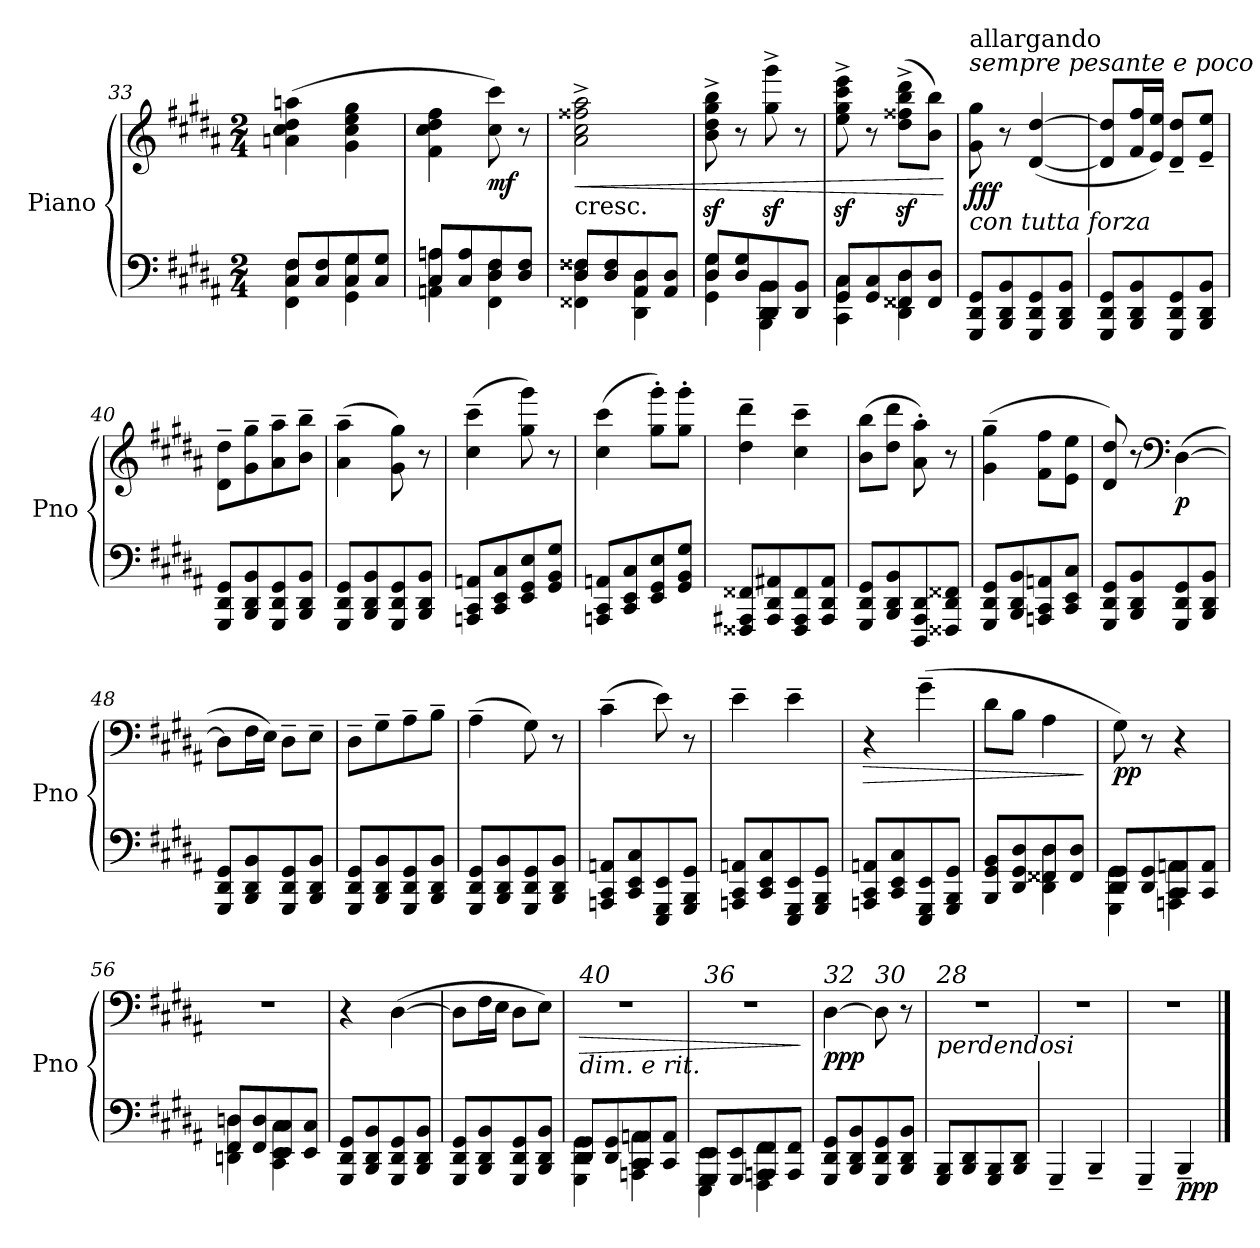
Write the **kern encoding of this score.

**kern	**kern	**dynam
*part1	*part1	*part1
*staff2	*staff1	*staff1/2
*I"Piano	*	*
*I'Pno	*	*
*clefF4	*clefG2	*
*k[f#c#g#d#a#]	*k[f#c#g#d#a#]	*
*M2/4	*M2/4	*
=33	=33	=33
*^	*	*
8C#/ 8F#/L	4FF#\ 4C#\ 4F#\	(4an\ 4cc#\ 4dd#\ 4aan\	.
8C#/ 8F#/	.	.	.
8C#/ 8G#/	4GG#\ 4C#\ 4G#\	4g#\ 4cc#\ 4ee\ 4gg#\	.
8C#/ 8G#/J	.	.	.
=34	=34	=34	=34
8C#/ 8An/L	4AAn\ 4C#\ 4A\	4f#\ 4cc#\ 4dd#\ 4ff#\	.
8C#/ 8A/	.	.	.
!	!	!	!LO:DY:b
8D#/ 8F#/	4FF#\ 4D#\ 4F#\	8cc#\ 8ccc#\)	mf
8D#/ 8F#/J	.	8r	.
=35	=35	=35	=35
!	!	!LO:TX:b:t=cresc.	!
!	!	!	!LO:HP:b
8D#/ 8F##X/L	4FF##X\ 4D#\ 4F##\	2a#\^ 2cc#\^ 2ff##X\^ 2aa#\^	<
8D#/ 8F##/	.	.	.
8AA#/ 8D#/	4DD#\ 4AA#\ 4D#\	.	.
8AA#/ 8D#/J	.	.	.
=36	=36	=36	=36
8D#/ 8G#/L	4GG#\ 4D#\ 4G#\	8b\z<^ 8dd#\z<^ 8gg#\z<^ 8bb\z<^	.
8D#/ 8G#/	.	8r	.
8DD#/ 8BB/	4BBB\ 4DD#\ 4BB\	8gg#\z<^ 8ggg#\z<^	.
8DD#/ 8BB/J	.	8r	.
=37	=37	=37	=37
8GG#/ 8C#/L	4CC#\ 4GG#\ 4C#\	8ee\z<^ 8gg#\z<^ 8ccc#\z<^ 8eee\z<^	.
8GG#/ 8C#/	.	8r	.
8FF##X/ 8D#/	4DD#\ 4FF##\ 4D#\	(8dd#\z<^ 8ff##X\z<^ 8bb\z<^ 8ddd#\z<^L	.
8FF##/ 8D#/J	.	8b\ 8bb\J)	.
*v	*v	*	*
.	.	[
=38	=38	=38
!	!LO:TX:b:i:t=con tutta forza	!
!	!LO:TX:a:i:t=sempre pesante e poco	!
!	!LO:TX:a:t=allargando	!
!	!	!LO:DY:b
8GGG#/ 8DD#/ 8GG#/L	8g#\ 8gg#\	fff
8BBB/ 8DD#/ 8BB/	8r	.
8GGG#/ 8DD#/ 8GG#/	([4d#/ [4dd#/	.
8BBB/ 8DD#/ 8BB/J	.	.
=39	=39	=39
8GGG#/ 8DD#/ 8GG#/L	8d#/] 8dd#/]L	.
8BBB/ 8DD#/ 8BB/	16f#/ 16ff#/L	.
.	16e/ 16ee/JJ)	.
8GGG#/ 8DD#/ 8GG#/	8d#/~ 8dd#/~L	.
8BBB/ 8DD#/ 8BB/J	8e/~ 8ee/~J	.
!!LO:PB:g=z
=40	=40	=40
8GGG#/ 8DD#/ 8GG#/L	8d#\~ 8dd#\~L	.
8BBB/ 8DD#/ 8BB/	8g#\~ 8gg#\~	.
8GGG#/ 8DD#/ 8GG#/	8a#\~ 8aa#\~	.
8BBB/ 8DD#/ 8BB/J	8b\~ 8bb\~J	.
=41	=41	=41
8GGG#/ 8DD#/ 8GG#/L	(4a#\~ 4aa#\~	.
8BBB/ 8DD#/ 8BB/	.	.
8GGG#/ 8DD#/ 8GG#/	8g#\ 8gg#\)	.
8BBB/ 8DD#/ 8BB/J	8r	.
=42	=42	=42
8AAAn/ 8CC#/ 8AAn/L	(4cc#\~ 4ccc#\~	.
8CC#/ 8EE/ 8C#/	.	.
8EE/ 8GG#/ 8E/	8gg#\ 8ggg#\)	.
8GG#/ 8BB/ 8G#/J	8r	.
=43	=43	=43
8AAAn/ 8CC#/ 8AAn/L	(4cc#\ 4ccc#\	.
8CC#/ 8EE/ 8C#/	.	.
8EE/ 8GG#/ 8E/	8gg#\' 8ggg#\'L)	.
8GG#/ 8BB/ 8G#/J	8gg#\' 8ggg#\'J	.
=44	=44	=44
8FFF##X/ 8AAA#X/ 8FF##X/L	4dd#\~ 4ddd#\~	.
8AAA#/ 8DD#/ 8AA#X/	.	.
8FFF##/ 8AAA#/ 8FF##/	4cc#\~ 4ccc#\~	.
8AAA#/ 8DD#/ 8AA#/J	.	.
=45	=45	=45
8GGG#/ 8DD#/ 8GG#/L	(8b\ 8bb\L	.
8BBB/ 8DD#/ 8BB/	8dd#\ 8ddd#\J	.
8DDD#/ 8AAA#/ 8DD#/	8a#\' 8aa#\')	.
8FFF##X/ 8DD#/ 8FF##X/J	8r	.
=46	=46	=46
8GGG#/ 8DD#/ 8GG#/L	(4g#\~ 4gg#\~	.
8BBB/ 8DD#/ 8BB/	.	.
8AAAn/ 8CC#/ 8AAn/	8f#\ 8ff#\L	.
8CC#/ 8EE/ 8C#/J	8e\ 8ee\J	.
!!LO:LB:g=z
=47	=47	=47
8GGG#/ 8DD#/ 8GG#/L	8d#/ 8dd#/)	.
8BBB/ 8DD#/ 8BB/	8r	.
*	*clefF4	*
!	!	!LO:DY:b
8GGG#/ 8DD#/ 8GG#/	([4D#\	p
8BBB/ 8DD#/ 8BB/J	.	.
=48	=48	=48
8GGG#/ 8DD#/ 8GG#/L	8D#\L]	.
8BBB/ 8DD#/ 8BB/	16F#\L	.
.	16E\JJ)	.
8GGG#/ 8DD#/ 8GG#/	8D#~\L	.
8BBB/ 8DD#/ 8BB/J	8E~\J	.
=49	=49	=49
8GGG#/ 8DD#/ 8GG#/L	8D#~\L	.
8BBB/ 8DD#/ 8BB/	8G#~\	.
8GGG#/ 8DD#/ 8GG#/	8A#~\	.
8BBB/ 8DD#/ 8BB/J	8B~\J	.
=50	=50	=50
8GGG#/ 8DD#/ 8GG#/L	(4A#~\	.
8BBB/ 8DD#/ 8BB/	.	.
8GGG#/ 8DD#/ 8GG#/	8G#\)	.
8BBB/ 8DD#/ 8BB/J	8r	.
=51	=51	=51
8AAAn/ 8CC#/ 8AAn/L	(4c#~\	.
8CC#/ 8EE/ 8C#/	.	.
8EEE/ 8GGG#/ 8EE/	8e\)	.
8GGG#/ 8BBB/ 8GG#/J	8r	.
=52	=52	=52
8AAAn/ 8CC#/ 8AAn/L	4e~\	.
8CC#/ 8EE/ 8C#/	.	.
8EEE/ 8GGG#/ 8EE/	4e~\	.
8GGG#/ 8BBB/ 8GG#/J	.	.
=53	=53	=53
!	!	!LO:HP:b
8AAAn/ 8CC#/ 8AAn/L	4r	>
8CC#/ 8EE/ 8C#/	.	.
8EEE/ 8GGG#/ 8EE/	(4g#~\	.
8GGG#/ 8BBB/ 8GG#/J	.	.
=54	=54	=54
*^	*	*
8BBB/ 8GG#/ 8BB/L	4ryy	8d#\L	.
8DD#/ 8GG#/ 8D#/	.	8B\J	.
8FF##X/ 8D#/	4DD#\ 4FF##\ 4D#\	4A#\	.
8FF##/ 8D#/J	.	.	.
*v	*v	*	*
.	.	]
!!LO:LB:g=z
=55	=55	=55
*^	*	*
!	!	!	!LO:DY:b
8DD#/ 8GG#/L	4GGG#\ 4DD#\ 4GG#\	8G#\)	pp
8DD#/ 8GG#/	.	8r	.
8CC#/ 8AAn/	4AAAn\ 4CC#\ 4AA\	4r	.
8CC#/ 8AA/J	.	.	.
=56	=56	=56	=56
8FF#/ 8Dn/L	4DDn\ 4FF#\ 4D\	2r	.
8FF#/ 8D/	.	.	.
8EE/ 8C#/	4CC#\ 4EE\ 4C#\	.	.
8EE/ 8C#/J	.	.	.
*v	*v	*	*
=57	=57	=57
8GGG#/ 8DD#/ 8GG#/L	4r	.
8BBB/ 8DD#/ 8BB/	.	.
8GGG#/ 8DD#/ 8GG#/	([4D#\	.
8BBB/ 8DD#/ 8BB/J	.	.
=58	=58	=58
8GGG#/ 8DD#/ 8GG#/L	8D#\L]	.
8BBB/ 8DD#/ 8BB/	16F#\L	.
.	16E\JJ	.
8GGG#/ 8DD#/ 8GG#/	8D#\L	.
8BBB/ 8DD#/ 8BB/J	8E\J)	.
=59	=59	=59
*^	*	*
!	!	!LO:TX:b:i:t=dim. e rit.	!
!	!	!LO:TX:a:i:t=40	!
!	!	!	!LO:HP:b
8DD#/ 8GG#/L	4GGG#\ 4DD#\ 4GG#\	2r	>
8DD#/ 8GG#/	.	.	.
8CC#/ 8AAn/	4AAAn\ 4CC#\ 4AA\	.	.
8CC#/ 8AA/J	.	.	.
=60	=60	=60	=60
!	!	!LO:TX:a:i:t=36	!
8GGG#/ 8EE/L	4EEE\ 4GGG#\ 4EE\	2r	.
8GGG#/ 8EE/	.	.	.
8AAAn/ 8FF#/	4FFF#\ 4AAA\ 4FF#\	.	.
8AAA/ 8FF#/J	.	.	.
*v	*v	*	*
.	.	]
=61	=61	=61
!	!LO:TX:a:i:t=32	!
!	!	!LO:DY:b
8GGG#/ 8DD#/ 8GG#/L	[4D#\	ppp
8BBB/ 8DD#/ 8BB/	.	.
!	!LO:TX:a:i:t=30	!
8GGG#/ 8DD#/ 8GG#/	8D#\]	.
8BBB/ 8DD#/ 8BB/J	8r	.
=62	=62	=62
!	!LO:TX:b:i:t=perdendosi	!
!	!LO:TX:a:i:t=28	!
8GGG#/ 8BBB/L	2r	.
8BBB/ 8DD#/	.	.
8GGG#/ 8BBB/	.	.
8BBB/ 8DD#/J	.	.
=63	=63	=63
4GGG#~/	2r	.
4BBB~/	.	.
=64	=64	=64
4GGG#~/	2r	.
!	!	!LO:DY:b=2
4BBB~/	.	ppp
==	==	==
*-	*-	*-
